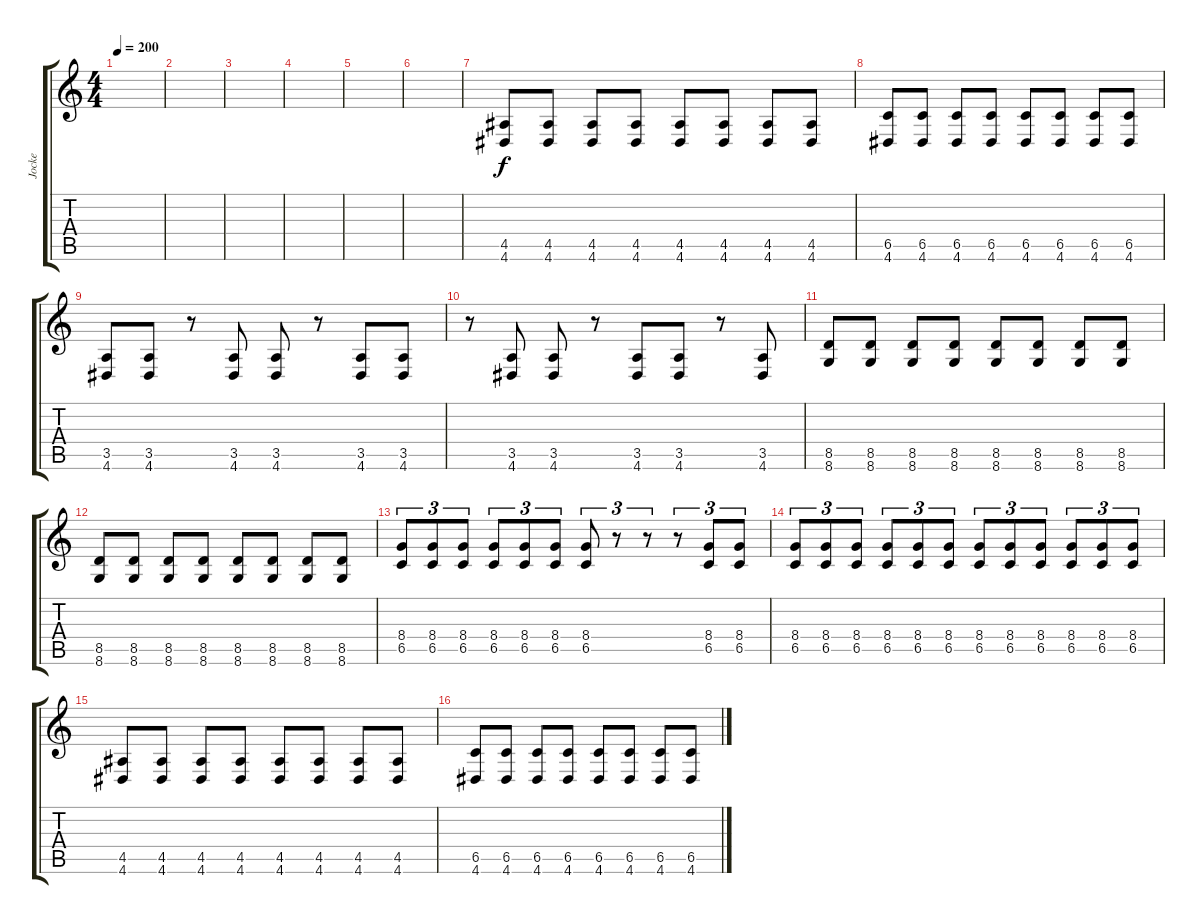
\track ("Jocke" "Jocke") {instrument distortionguitar}
\staff {score tabs}
\tuning (Db4 Ab3 E3 B2 Gb2 B1) {hide}
\ts (4 4)
\tempo 200
\clef g2
\ks c
|
|
|
|
|
|
(4.5 4.6).8 (4.5 4.6).8 (4.5 4.6).8 (4.5 4.6).8 (4.5 4.6).8 (4.5 4.6).8 (4.5 4.6).8 (4.5 4.6).8 |
(6.5 4.6).8 (6.5 4.6).8 (6.5 4.6).8 (6.5 4.6).8 (6.5 4.6).8 (6.5 4.6).8 (6.5 4.6).8 (6.5 4.6).8 |
(3.5 4.6).8 (3.5 4.6).8 r.8 (3.5 4.6).8 (3.5 4.6).8 r.8 (3.5 4.6).8 (3.5 4.6).8 |
r.8 (3.5 4.6).8 (3.5 4.6).8 r.8 (3.5 4.6).8 (3.5 4.6).8 r.8 (3.5 4.6).8 |
(8.5 8.6).8 (8.5 8.6).8 (8.5 8.6).8 (8.5 8.6).8 (8.5 8.6).8 (8.5 8.6).8 (8.5 8.6).8 (8.5 8.6).8 |
(8.5 8.6).8 (8.5 8.6).8 (8.5 8.6).8 (8.5 8.6).8 (8.5 8.6).8 (8.5 8.6).8 (8.5 8.6).8 (8.5 8.6).8 |
(8.4 6.5).8{tu (3 2)} (8.4 6.5).8{tu (3 2)} (8.4 6.5).8{tu (3 2)} (8.4 6.5).8{tu (3 2)} (8.4 6.5).8{tu (3 2)} (8.4 6.5).8{tu (3 2)} (8.4 6.5).8{tu (3 2)} r.8{tu (3 2)} r.8{tu (3 2)} r.8{tu (3 2)} (8.4 6.5).8{tu (3 2)} (8.4 6.5).8{tu (3 2)} |
(8.4 6.5).8{tu (3 2)} (8.4 6.5).8{tu (3 2)} (8.4 6.5).8{tu (3 2)} (8.4 6.5).8{tu (3 2)} (8.4 6.5).8{tu (3 2)} (8.4 6.5).8{tu (3 2)} (8.4 6.5).8{tu (3 2)} (8.4 6.5).8{tu (3 2)} (8.4 6.5).8{tu (3 2)} (8.4 6.5).8{tu (3 2)} (8.4 6.5).8{tu (3 2)} (8.4 6.5).8{tu (3 2)} |
(4.5 4.6).8 (4.5 4.6).8 (4.5 4.6).8 (4.5 4.6).8 (4.5 4.6).8 (4.5 4.6).8 (4.5 4.6).8 (4.5 4.6).8 |
(6.5 4.6).8 (6.5 4.6).8 (6.5 4.6).8 (6.5 4.6).8 (6.5 4.6).8 (6.5 4.6).8 (6.5 4.6).8 (6.5 4.6).8
